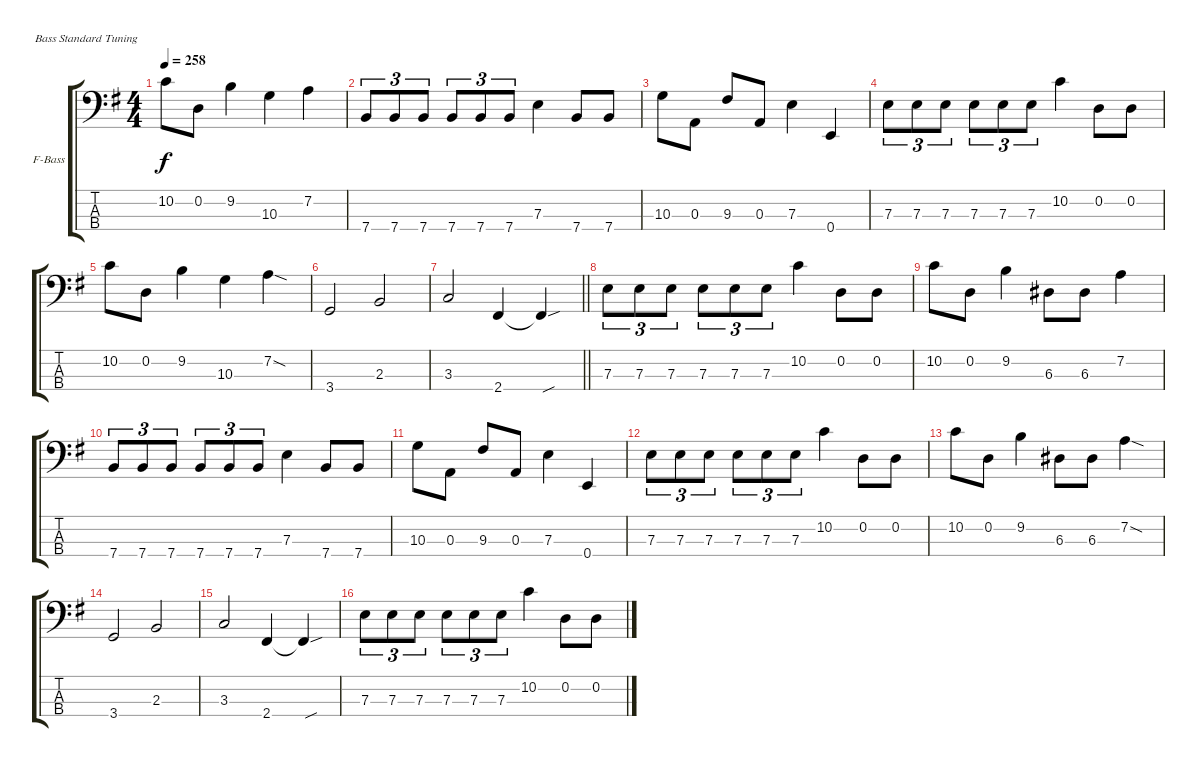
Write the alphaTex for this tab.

\bracketExtendMode groupsimilarinstruments
\firstSystemTrackNameOrientation horizontal
\otherSystemsTrackNameOrientation horizontal
\track ("Bass I - Shawn Malone (Fretless Bass)" "F-Bass") {instrument fretlessbass}
\staff {score tabs}
\tuning (G2 D2 A1 E1)
\ts (4 4)
\tempo 258
\clef f4
\ks g
10.2.8{dy f} 0.2.8 9.2.4 10.3.4 7.2.4 |
7.4.8{tu (3 2)} 7.4.8{tu (3 2)} 7.4.8{tu (3 2)} 7.4.8{tu (3 2)} 7.4.8{tu (3 2)} 7.4.8{tu (3 2)} 7.3.4 7.4.8 7.4.8 |
10.3.8 0.3.8 9.3.8 0.3.8 7.3.4 0.4.4 |
7.3.8{tu (3 2)} 7.3.8{tu (3 2)} 7.3.8{tu (3 2)} 7.3.8{tu (3 2)} 7.3.8{tu (3 2)} 7.3.8{tu (3 2)} 10.2.4 0.2.8 0.2.8 |
10.2.8 0.2.8 9.2.4 10.3.4 7.2{sod}.4 |
3.4.2 2.3.2 |
\barLineRight lightlight
3.3.2 2.4.4 2.4{sou t}.4 |
7.3.8{tu (3 2)} 7.3.8{tu (3 2)} 7.3.8{tu (3 2)} 7.3.8{tu (3 2)} 7.3.8{tu (3 2)} 7.3.8{tu (3 2)} 10.2.4 0.2.8 0.2.8 |
10.2.8 0.2.8 9.2.4 6.3.8 6.3.8 7.2.4 |
7.4.8{tu (3 2)} 7.4.8{tu (3 2)} 7.4.8{tu (3 2)} 7.4.8{tu (3 2)} 7.4.8{tu (3 2)} 7.4.8{tu (3 2)} 7.3.4 7.4.8 7.4.8 |
10.3.8 0.3.8 9.3.8 0.3.8 7.3.4 0.4.4 |
7.3.8{tu (3 2)} 7.3.8{tu (3 2)} 7.3.8{tu (3 2)} 7.3.8{tu (3 2)} 7.3.8{tu (3 2)} 7.3.8{tu (3 2)} 10.2.4 0.2.8 0.2.8 |
10.2.8 0.2.8 9.2.4 6.3.8 6.3.8 7.2{sod}.4 |
3.4.2 2.3.2 |
3.3.2 2.4.4 2.4{sou t}.4 |
7.3.8{tu (3 2)} 7.3.8{tu (3 2)} 7.3.8{tu (3 2)} 7.3.8{tu (3 2)} 7.3.8{tu (3 2)} 7.3.8{tu (3 2)} 10.2.4 0.2.8 0.2.8
